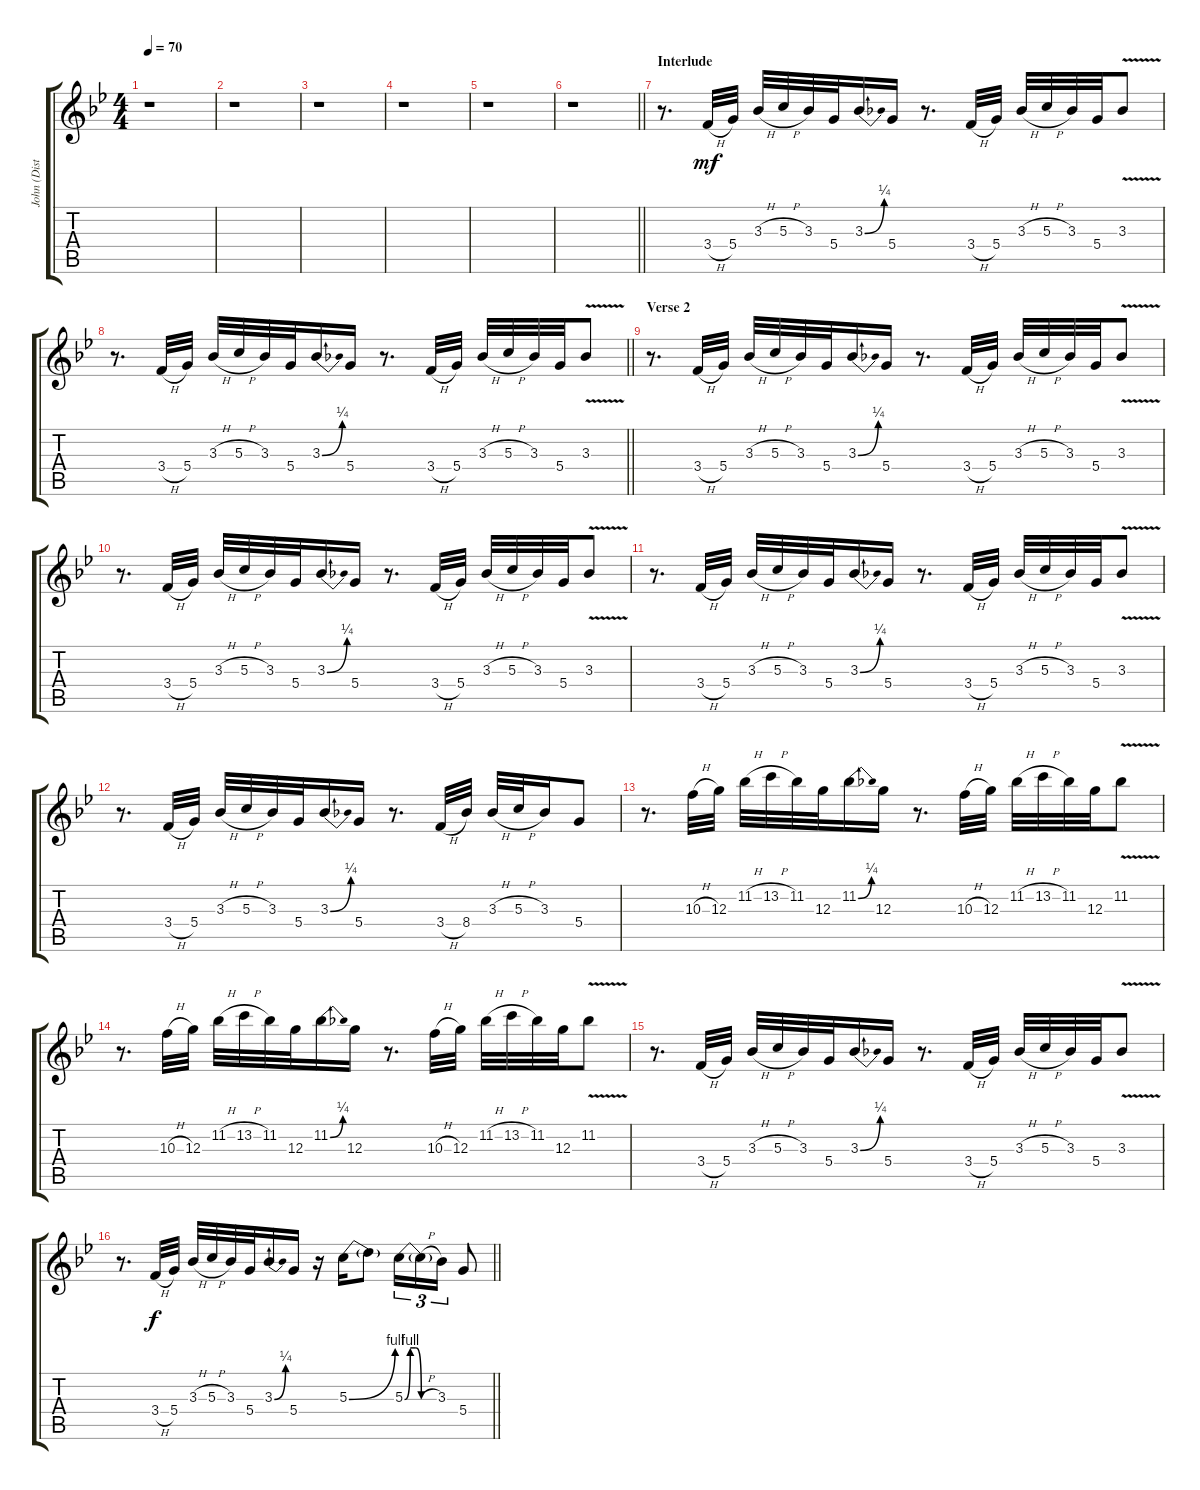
\track ("John (Distortion)" "John (Dist") {instrument distortionguitar}
\staff {score tabs}
\tuning (E4 B3 G3 D3 A2 E2) {hide}
\ts (4 4)
\tempo 70
\clef g2
\ks bb
r.1{dy mf} |
r.1 |
r.1 |
r.1 |
r.1 |
\barLineRight lightlight
r.1 |
\section ("" "Interlude")
r.8{d} 3.4{h}.32 5.4.32 3.3{h}.32 5.3{h}.32 3.3.32 5.4.32 3.3{be (bend 0 0 60 1)}.16 5.4.16 r.8{d} 3.4{h}.32 5.4.32 3.3{h}.32 5.3{h}.32 3.3.32 5.4.32 3.3{v}.8 |
\barLineRight lightlight
r.8{d} 3.4{h}.32 5.4.32 3.3{h}.32 5.3{h}.32 3.3.32 5.4.32 3.3{be (bend 0 0 60 1)}.16 5.4.16 r.8{d} 3.4{h}.32 5.4.32 3.3{h}.32 5.3{h}.32 3.3.32 5.4.32 3.3{v}.8 |
\section ("" "Verse 2")
r.8{d} 3.4{h}.32 5.4.32 3.3{h}.32 5.3{h}.32 3.3.32 5.4.32 3.3{be (bend 0 0 60 1)}.16 5.4.16 r.8{d} 3.4{h}.32 5.4.32 3.3{h}.32 5.3{h}.32 3.3.32 5.4.32 3.3{v}.8 |
r.8{d} 3.4{h}.32 5.4.32 3.3{h}.32 5.3{h}.32 3.3.32 5.4.32 3.3{be (bend 0 0 60 1)}.16 5.4.16 r.8{d} 3.4{h}.32 5.4.32 3.3{h}.32 5.3{h}.32 3.3.32 5.4.32 3.3{v}.8 |
r.8{d} 3.4{h}.32 5.4.32 3.3{h}.32 5.3{h}.32 3.3.32 5.4.32 3.3{be (bend 0 0 60 1)}.16 5.4.16 r.8{d} 3.4{h}.32 5.4.32 3.3{h}.32 5.3{h}.32 3.3.32 5.4.32 3.3{v}.8 |
r.8{d} 3.4{h}.32 5.4.32 3.3{h}.32 5.3{h}.32 3.3.32 5.4.32 3.3{be (bend 0 0 60 1)}.16 5.4.16 r.8{d} 3.4{h}.32 8.4.32 3.3{h}.32 5.3{h}.32 3.3.16 5.4.8 |
r.8{d} 10.3{h}.32 12.3.32 11.2{h}.32 13.2{h}.32 11.2.32 12.3.32 11.2{be (bend 0 0 60 1)}.16 12.3.16 r.8{d} 10.3{h}.32 12.3.32 11.2{h}.32 13.2{h}.32 11.2.32 12.3.32 11.2{v}.8 |
r.8{d} 10.3{h}.32 12.3.32 11.2{h}.32 13.2{h}.32 11.2.32 12.3.32 11.2{be (bend 0 0 60 1)}.16 12.3.16 r.8{d} 10.3{h}.32 12.3.32 11.2{h}.32 13.2{h}.32 11.2.32 12.3.32 11.2{v}.8 |
r.8{d} 3.4{h}.32 5.4.32 3.3{h}.32 5.3{h}.32 3.3.32 5.4.32 3.3{be (bend 0 0 60 1)}.16 5.4.16 r.8{d} 3.4{h}.32 5.4.32 3.3{h}.32 5.3{h}.32 3.3.32 5.4.32 3.3{v}.8 |
\barLineRight lightlight
r.8{d} 3.4{h}.32{dy f} 5.4.32 3.3{h}.32 5.3{h}.32 3.3.32 5.4.32 3.3{be (bend 0 0 60 1)}.16 5.4.16 r.16 5.3{be (bend 0 0 60 4)}.16 5.3{t}.8 5.3{be (custom 0 0 10 4 20 4 30 0 60 0)}.16{tu (3 2)} 5.3{h t}.16{tu (3 2)} 3.3.16{tu (3 2)} 5.4.8
